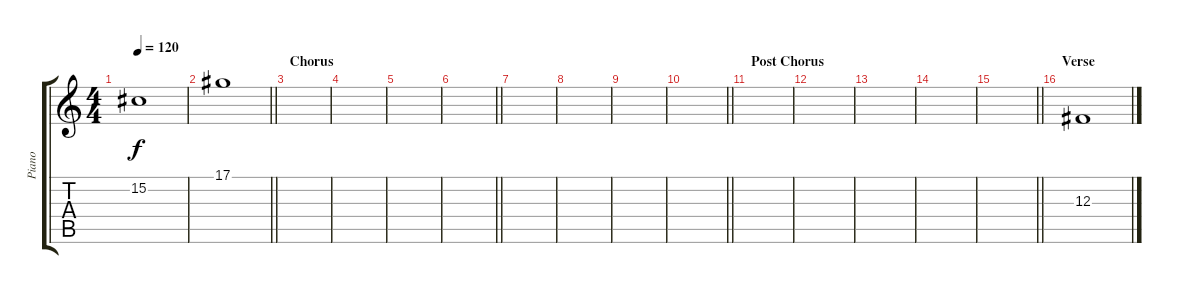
\track ("Piano" "Piano") {instrument acousticgrandpiano}
\staff {score tabs}
\tuning (Eb4 Bb3 Gb3 Db3 Ab2 Eb2) {hide}
\ts (4 4)
\tempo 120
\clef g2
\ks c
15.2.1{dy f} |
\barLineRight lightlight
17.1.1 |
\section ("" "Chorus")
|
|
|
\barLineRight lightlight
|
|
|
|
\barLineRight lightlight
|
\section ("" "Post Chorus")
|
|
|
|
\barLineRight lightlight
|
\section ("" "Verse")
12.3.1
